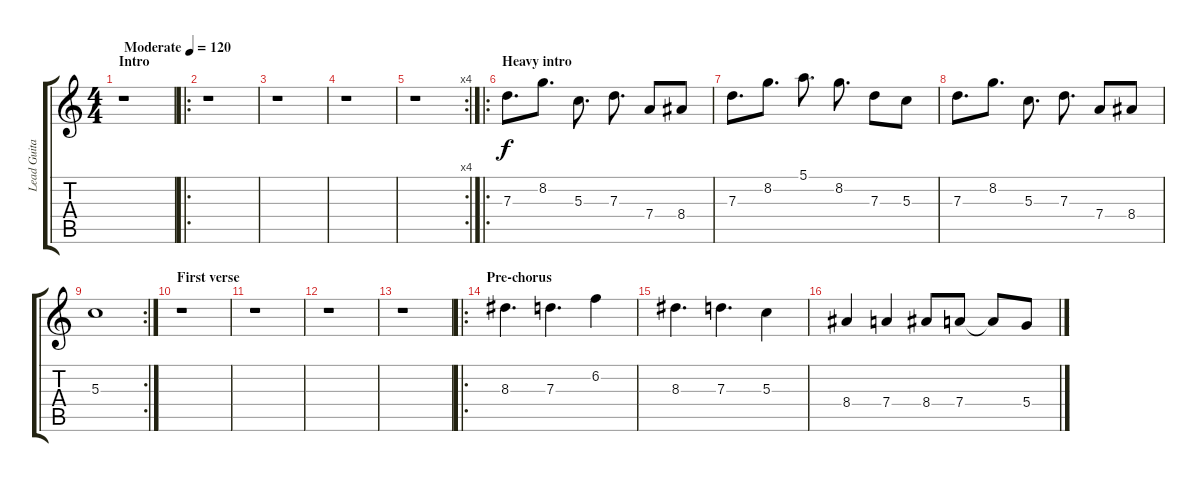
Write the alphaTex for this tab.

\track ("Lead Guitar" "Lead Guita") {instrument overdrivenguitar}
\staff {score tabs}
\tuning (E4 B3 G3 D3 A2 E2) {hide}
\ts (4 4)
\section ("" "Intro")
\tempo (120 "Moderate")
\clef g2
\ks c
r.1{dy f instrument overdrivenguitar} |
\ro
r.1 |
r.1 |
r.1 |
\rc 4
r.1 |
\ro
\section ("" "Heavy intro")
7.3.8{d} 8.2.8{d} 5.3.8{d} 7.3.8{d} 7.4.8 8.4.8 |
7.3.8{d} 8.2.8{d} 5.1.8{d} 8.2.8{d} 7.3.8 5.3.8 |
7.3.8{d} 8.2.8{d} 5.3.8{d} 7.3.8{d} 7.4.8 8.4.8 |
\rc 2
5.3.1 |
\section ("" "First verse ")
r.1 |
r.1 |
r.1 |
r.1 |
\ro
\section ("" "Pre-chorus")
8.3.4{d} 7.3.4{d} 6.2.4 |
8.3.4{d} 7.3.4{d} 5.3.4 |
8.4.4 7.4.4 8.4.8 7.4.8 7.4{t}.8 5.4.8
